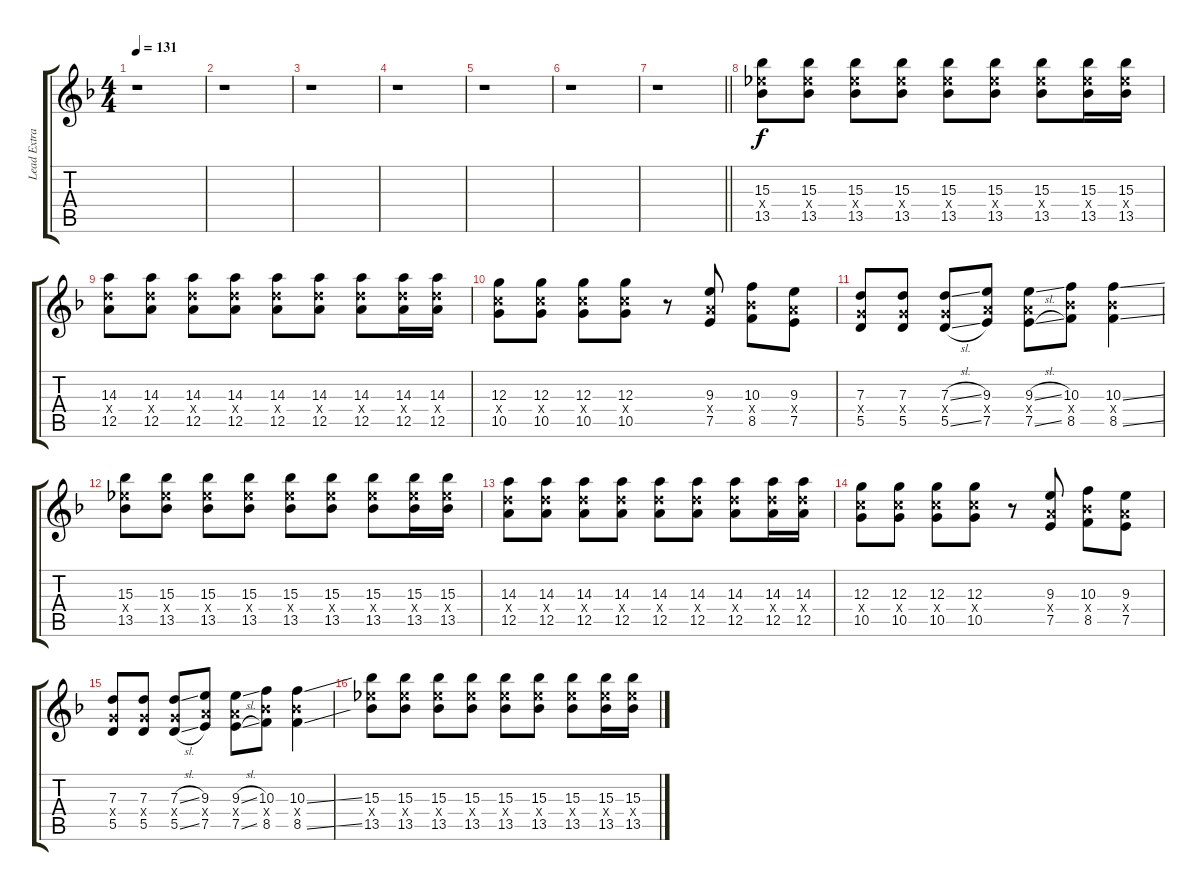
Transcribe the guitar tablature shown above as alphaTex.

\track ("Lead Extra" "Lead Extra") {instrument distortionguitar}
\staff {score tabs}
\tuning (E4 B3 G3 D3 A2 D2) {hide}
\ts (4 4)
\tempo 131
\clef g2
\ks f
r.1{dy fff} |
r.1 |
r.1 |
r.1 |
r.1 |
r.1 |
\barLineRight lightlight
r.1 |
(15.3 13.4{x} 13.5).8{dy f} (15.3 13.4{x} 13.5).8 (15.3 13.4{x} 13.5).8 (15.3 13.4{x} 13.5).8 (15.3 13.4{x} 13.5).8 (15.3 13.4{x} 13.5).8 (15.3 13.4{x} 13.5).8 (15.3 13.4{x} 13.5).16 (15.3 13.4{x} 13.5).16 |
(14.3 12.4{x} 12.5).8 (14.3 12.4{x} 12.5).8 (14.3 12.4{x} 12.5).8 (14.3 12.4{x} 12.5).8 (14.3 12.4{x} 12.5).8 (14.3 12.4{x} 12.5).8 (14.3 12.4{x} 12.5).8 (14.3 12.4{x} 12.5).16 (14.3 12.4{x} 12.5).16 |
(12.3 10.4{x} 10.5).8 (12.3 10.4{x} 10.5).8 (12.3 10.4{x} 10.5).8 (12.3 10.4{x} 10.5).8 r.8 (9.3 7.4{x} 7.5).8 (10.3 8.4{x} 8.5).8 (9.3 7.4{x} 7.5).8 |
(7.3 5.4{x} 5.5).8 (7.3 5.4{x} 5.5).8 (7.3{sl} 5.4{x} 5.5{sl}).8 (9.3 7.4{x} 7.5).8 (9.3{sl} 7.4{x} 7.5{sl}).8 (10.3 8.4{x} 8.5).8 (10.3{ss} 8.4{x} 8.5{ss}).4 |
(15.3 13.4{x} 13.5).8 (15.3 13.4{x} 13.5).8 (15.3 13.4{x} 13.5).8 (15.3 13.4{x} 13.5).8 (15.3 13.4{x} 13.5).8 (15.3 13.4{x} 13.5).8 (15.3 13.4{x} 13.5).8 (15.3 13.4{x} 13.5).16 (15.3 13.4{x} 13.5).16 |
(14.3 12.4{x} 12.5).8 (14.3 12.4{x} 12.5).8 (14.3 12.4{x} 12.5).8 (14.3 12.4{x} 12.5).8 (14.3 12.4{x} 12.5).8 (14.3 12.4{x} 12.5).8 (14.3 12.4{x} 12.5).8 (14.3 12.4{x} 12.5).16 (14.3 12.4{x} 12.5).16 |
(12.3 10.4{x} 10.5).8 (12.3 10.4{x} 10.5).8 (12.3 10.4{x} 10.5).8 (12.3 10.4{x} 10.5).8 r.8 (9.3 7.4{x} 7.5).8 (10.3 8.4{x} 8.5).8 (9.3 7.4{x} 7.5).8 |
(7.3 5.4{x} 5.5).8 (7.3 5.4{x} 5.5).8 (7.3{sl} 5.4{x} 5.5{sl}).8 (9.3 7.4{x} 7.5).8 (9.3{sl} 7.4{x} 7.5{sl}).8 (10.3 8.4{x} 8.5).8 (10.3{ss} 8.4{x} 8.5{ss}).4 |
(15.3 13.4{x} 13.5).8 (15.3 13.4{x} 13.5).8 (15.3 13.4{x} 13.5).8 (15.3 13.4{x} 13.5).8 (15.3 13.4{x} 13.5).8 (15.3 13.4{x} 13.5).8 (15.3 13.4{x} 13.5).8 (15.3 13.4{x} 13.5).16 (15.3 13.4{x} 13.5).16
